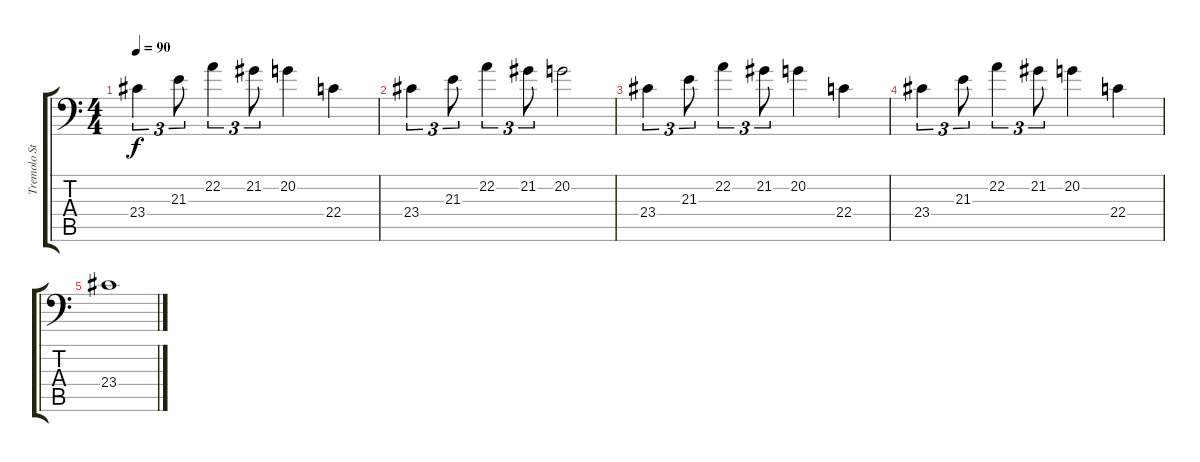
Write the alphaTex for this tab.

\track ("Tremolo Strings" "Tremolo St") {instrument tremolostrings}
\staff {score tabs}
\tuning (E3 B2 G2 D2 A1 E1) {hide}
\ts (4 4)
\tempo 90
\clef f4
\ks c
23.4.4{tu (3 2) dy f} 21.3.8{tu (3 2)} 22.2.4{tu (3 2)} 21.2.8{tu (3 2)} 20.2.4 22.4.4 |
23.4.4{tu (3 2)} 21.3.8{tu (3 2)} 22.2.4{tu (3 2)} 21.2.8{tu (3 2)} 20.2.2 |
23.4.4{tu (3 2)} 21.3.8{tu (3 2)} 22.2.4{tu (3 2)} 21.2.8{tu (3 2)} 20.2.4 22.4.4 |
23.4.4{tu (3 2)} 21.3.8{tu (3 2)} 22.2.4{tu (3 2)} 21.2.8{tu (3 2)} 20.2.4 22.4.4 |
23.4.1
